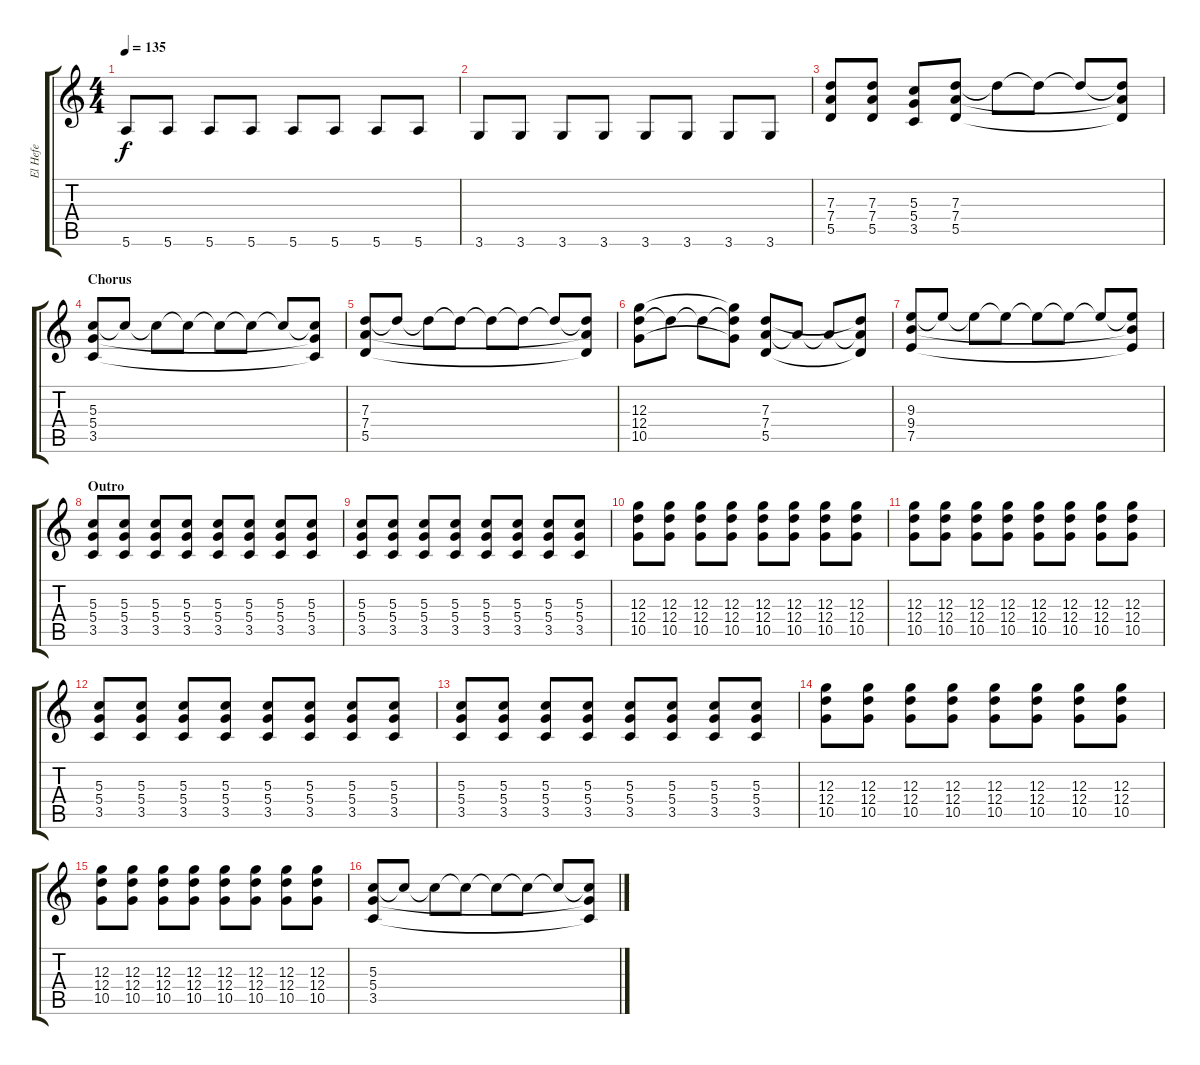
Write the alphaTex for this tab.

\track ("El Hefe" "El Hefe") {instrument distortionguitar}
\staff {score tabs}
\tuning (E4 B3 G3 D3 A2 E2) {hide}
\ts (4 4)
\tempo 135
\clef g2
\ks c
5.6.8{dy f} 5.6.8 5.6.8 5.6.8 5.6.8 5.6.8 5.6.8 5.6.8 |
3.6.8 3.6.8 3.6.8 3.6.8 3.6.8 3.6.8 3.6.8 3.6.8 |
(7.3 7.4 5.5).8{instrument distortionguitar} (7.3 7.4 5.5).8 (5.3 5.4 3.5).8 (7.3 7.4 5.5).8 7.3{t}.8 7.3{t}.8 7.3{t}.8 (7.3{t} 7.4{t} 5.5{t}).8 |
\section ("" "Chorus")
(5.3 5.4 3.5).8{volume 16 balance 8 instrument distortionguitar} 5.3{t}.8 5.3{t}.8 5.3{t}.8 5.3{t}.8 5.3{t}.8 5.3{t}.8 (5.3{t} 5.4{t} 3.5{t}).8 |
(7.3 7.4 5.5).8 7.3{t}.8 7.3{t}.8 7.3{t}.8 7.3{t}.8 7.3{t}.8 7.3{t}.8 (7.3{t} 7.4{t} 5.5{t}).8 |
(12.3 12.4 10.5).8 12.4{t}.8 12.4{t}.8 (12.3{t} 12.4{t} 10.5{t}).8 (7.3 7.4 5.5).8 7.4{t}.8 7.4{t}.8 (7.3{t} 7.4{t} 5.5{t}).8 |
(9.3 9.4 7.5).8 9.3{t}.8 9.3{t}.8 9.3{t}.8 9.3{t}.8 9.3{t}.8 9.3{t}.8 (9.3{t} 9.4{t} 7.5{t}).8 |
\section ("" "Outro")
(5.3 5.4 3.5).8 (5.3 5.4 3.5).8 (5.3 5.4 3.5).8 (5.3 5.4 3.5).8 (5.3 5.4 3.5).8 (5.3 5.4 3.5).8 (5.3 5.4 3.5).8 (5.3 5.4 3.5).8 |
(5.3 5.4 3.5).8 (5.3 5.4 3.5).8 (5.3 5.4 3.5).8 (5.3 5.4 3.5).8 (5.3 5.4 3.5).8 (5.3 5.4 3.5).8 (5.3 5.4 3.5).8 (5.3 5.4 3.5).8 |
(12.3 12.4 10.5).8 (12.3 12.4 10.5).8 (12.3 12.4 10.5).8 (12.3 12.4 10.5).8 (12.3 12.4 10.5).8 (12.3 12.4 10.5).8 (12.3 12.4 10.5).8 (12.3 12.4 10.5).8 |
(12.3 12.4 10.5).8 (12.3 12.4 10.5).8 (12.3 12.4 10.5).8 (12.3 12.4 10.5).8 (12.3 12.4 10.5).8 (12.3 12.4 10.5).8 (12.3 12.4 10.5).8 (12.3 12.4 10.5).8 |
(5.3 5.4 3.5).8 (5.3 5.4 3.5).8 (5.3 5.4 3.5).8 (5.3 5.4 3.5).8 (5.3 5.4 3.5).8 (5.3 5.4 3.5).8 (5.3 5.4 3.5).8 (5.3 5.4 3.5).8 |
(5.3 5.4 3.5).8 (5.3 5.4 3.5).8 (5.3 5.4 3.5).8 (5.3 5.4 3.5).8 (5.3 5.4 3.5).8 (5.3 5.4 3.5).8 (5.3 5.4 3.5).8 (5.3 5.4 3.5).8 |
(12.3 12.4 10.5).8 (12.3 12.4 10.5).8 (12.3 12.4 10.5).8 (12.3 12.4 10.5).8 (12.3 12.4 10.5).8 (12.3 12.4 10.5).8 (12.3 12.4 10.5).8 (12.3 12.4 10.5).8 |
(12.3 12.4 10.5).8 (12.3 12.4 10.5).8 (12.3 12.4 10.5).8 (12.3 12.4 10.5).8 (12.3 12.4 10.5).8 (12.3 12.4 10.5).8 (12.3 12.4 10.5).8 (12.3 12.4 10.5).8 |
(5.3 5.4 3.5).8{volume 16 balance 8 instrument distortionguitar} 5.3{t}.8 5.3{t}.8 5.3{t}.8 5.3{t}.8 5.3{t}.8 5.3{t}.8 (5.3{t} 5.4{t} 3.5{t}).8
